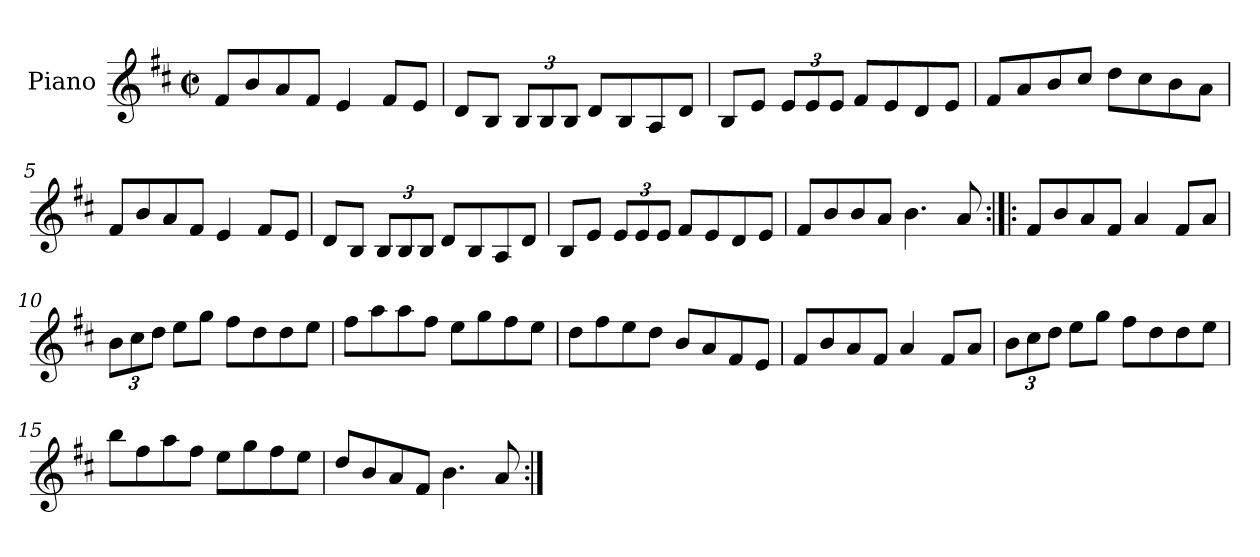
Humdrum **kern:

**kern
*part1
*staff1
*I"Piano
*I'Pno.
*clefG2
*k[f#c#]
*M2/2
*met(c|)
=1
8f#/L
8b/
8a/
8f#/J
4e/
8f#/L
8e/J
=2
8d/L
8B/J
*Xbrackettup
12B/L
12B/
12B/J
8d/L
8B/
8A/
8d/J
=3
8B/L
8e/J
12e/L
12e/
12e/J
8f#/L
8e/
8d/
8e/J
=4
8f#/L
8a/
8b/
8cc#/J
8dd\L
8cc#\
8b\
8a\J
=5
8f#/L
8b/
8a/
8f#/J
4e/
8f#/L
8e/J
!!LO:LB:g=z
=6
8d/L
8B/J
12B/L
12B/
12B/J
8d/L
8B/
8A/
8d/J
=7
8B/L
8e/J
12e/L
12e/
12e/J
8f#/L
8e/
8d/
8e/J
=8
8f#/L
8b/
8b/
8a/J
4.b\
8a/
=9:|!|:
8f#/L
8b/
8a/
8f#/J
4a/
8f#/L
8a/J
=10
12b\L
12cc#\
12dd\J
8ee\L
8gg\J
8ff#\L
8dd\
8dd\
8ee\J
!!LO:LB:g=z
=11
8ff#\L
8aa\
8aa\
8ff#\J
8ee\L
8gg\
8ff#\
8ee\J
=12
8dd\L
8ff#\
8ee\
8dd\J
8b/L
8a/
8f#/
8e/J
=13
8f#/L
8b/
8a/
8f#/J
4a/
8f#/L
8a/J
=14
12b\L
12cc#\
12dd\J
8ee\L
8gg\J
8ff#\L
8dd\
8dd\
8ee\J
=15
8bb\L
8ff#\
8aa\
8ff#\J
8ee\L
8gg\
8ff#\
8ee\J
!!LO:LB:g=z
=16
8dd/L
8b/
8a/
8f#/J
4.b\
8a/
=:|!
*-
